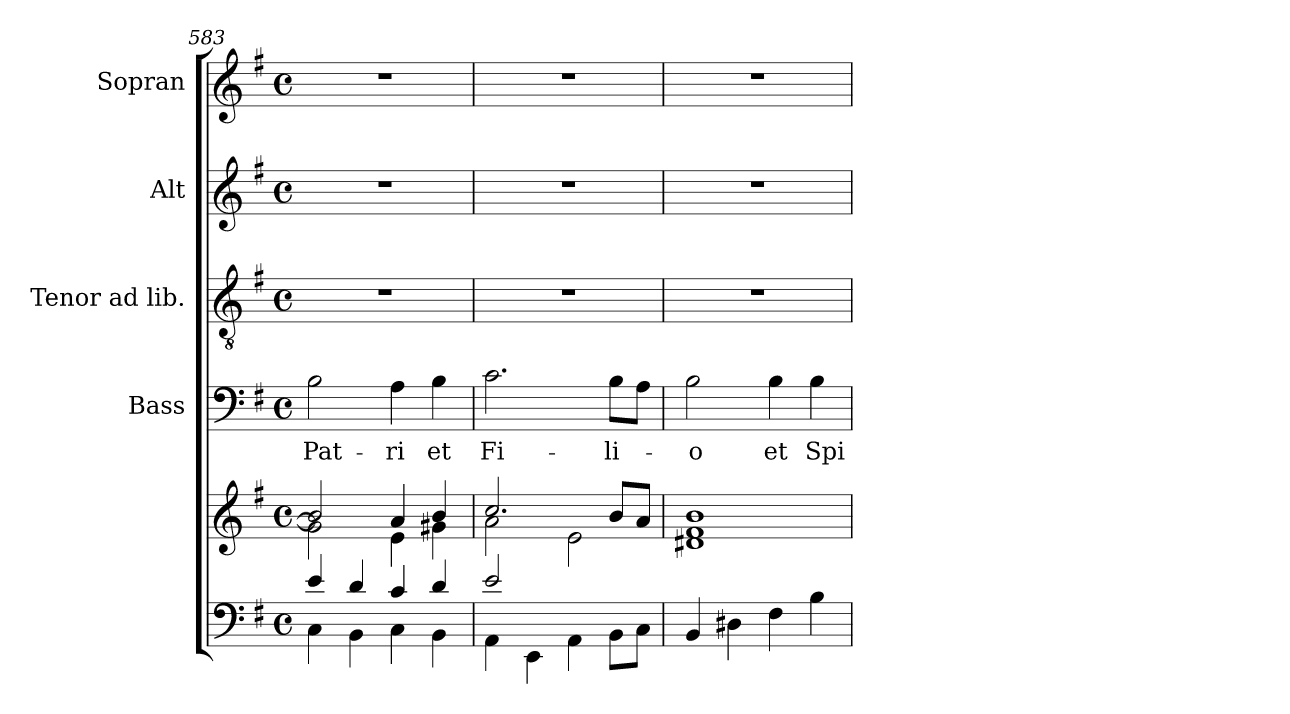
**kern	**kern	**kern	**text	**kern	**kern	**kern
*part5	*part5	*part4	*part4	*part3	*part2	*part1
*staff6	*staff5	*staff4	*staff4	*staff3	*staff2	*staff1
*	*	*I"Bass	*	*I"Tenor ad lib.	*I"Alt	*I"Sopran
*	*	*I'B.	*	*I'T.	*I'A.	*I'S.
*clefF4	*clefG2	*clefF4	*	*clefGv2	*clefG2	*clefG2
*k[f#]	*k[f#]	*k[f#]	*	*k[f#]	*k[f#]	*k[f#]
*G:	*G:	*G:	*	*G:	*G:	*G:
*M4/4	*M4/4	*M4/4	*	*M4/4	*M4/4	*M4/4
*met(c)	*met(c)	*met(c)	*	*met(c)	*met(c)	*met(c)
=583	=583	=583	=583	=583	=583	=583
*^	*^	*	*	*	*	*
!	!	!	!	!	!LO:LY:b	!	!	!
4e/	4C\	2b/]	2g\]	2B\	Pat-	1r	1r	1r
4d/	4BB\	.	.	.	.	.	.	.
!	!	!	!	!	!LO:LY:b	!	!	!
4c/	4C\	4a/	4e\	4A\	-ri	.	.	.
!	!	!	!	!	!LO:LY:b	!	!	!
4d/	4BB\	4b/	4g#X\	4B\	et	.	.	.
=584	=584	=584	=584	=584	=584	=584	=584	=584
!	!	!	!	!	!LO:LY:b	!	!	!
2e/	4AA\	2.cc/	2a\	2.c\	Fi-	1r	1r	1r
.	4EE\	.	.	.	.	.	.	.
2ryy	4AA\	.	2e\	.	.	.	.	.
!	!	!	!	!	!LO:LY:b	!	!	!
.	8BB\L	8b/L	.	8B\L	-li-	.	.	.
.	8C\J	8a/J	.	8A\J	.	.	.	.
=585	=585	=585	=585	=585	=585	=585	=585	=585
!	!	!	!	!	!LO:LY:b	!	!	!
*v	*v	*	*	*	*	*	*	*
4BB/	1b	1d#X 1f#	2B\	-o	1r	1r	1r
4D#X\	.	.	.	.	.	.	.
!	!	!	!	!LO:LY:b	!	!	!
4F#\	.	.	4B\	et	.	.	.
!	!	!	!	!LO:LY:b	!	!	!
4B\	.	.	4B\	Spi-	.	.	.
*	*v	*v	*	*	*	*	*
=	=	=	=	=	=	=
*-	*-	*-	*-	*-	*-	*-
